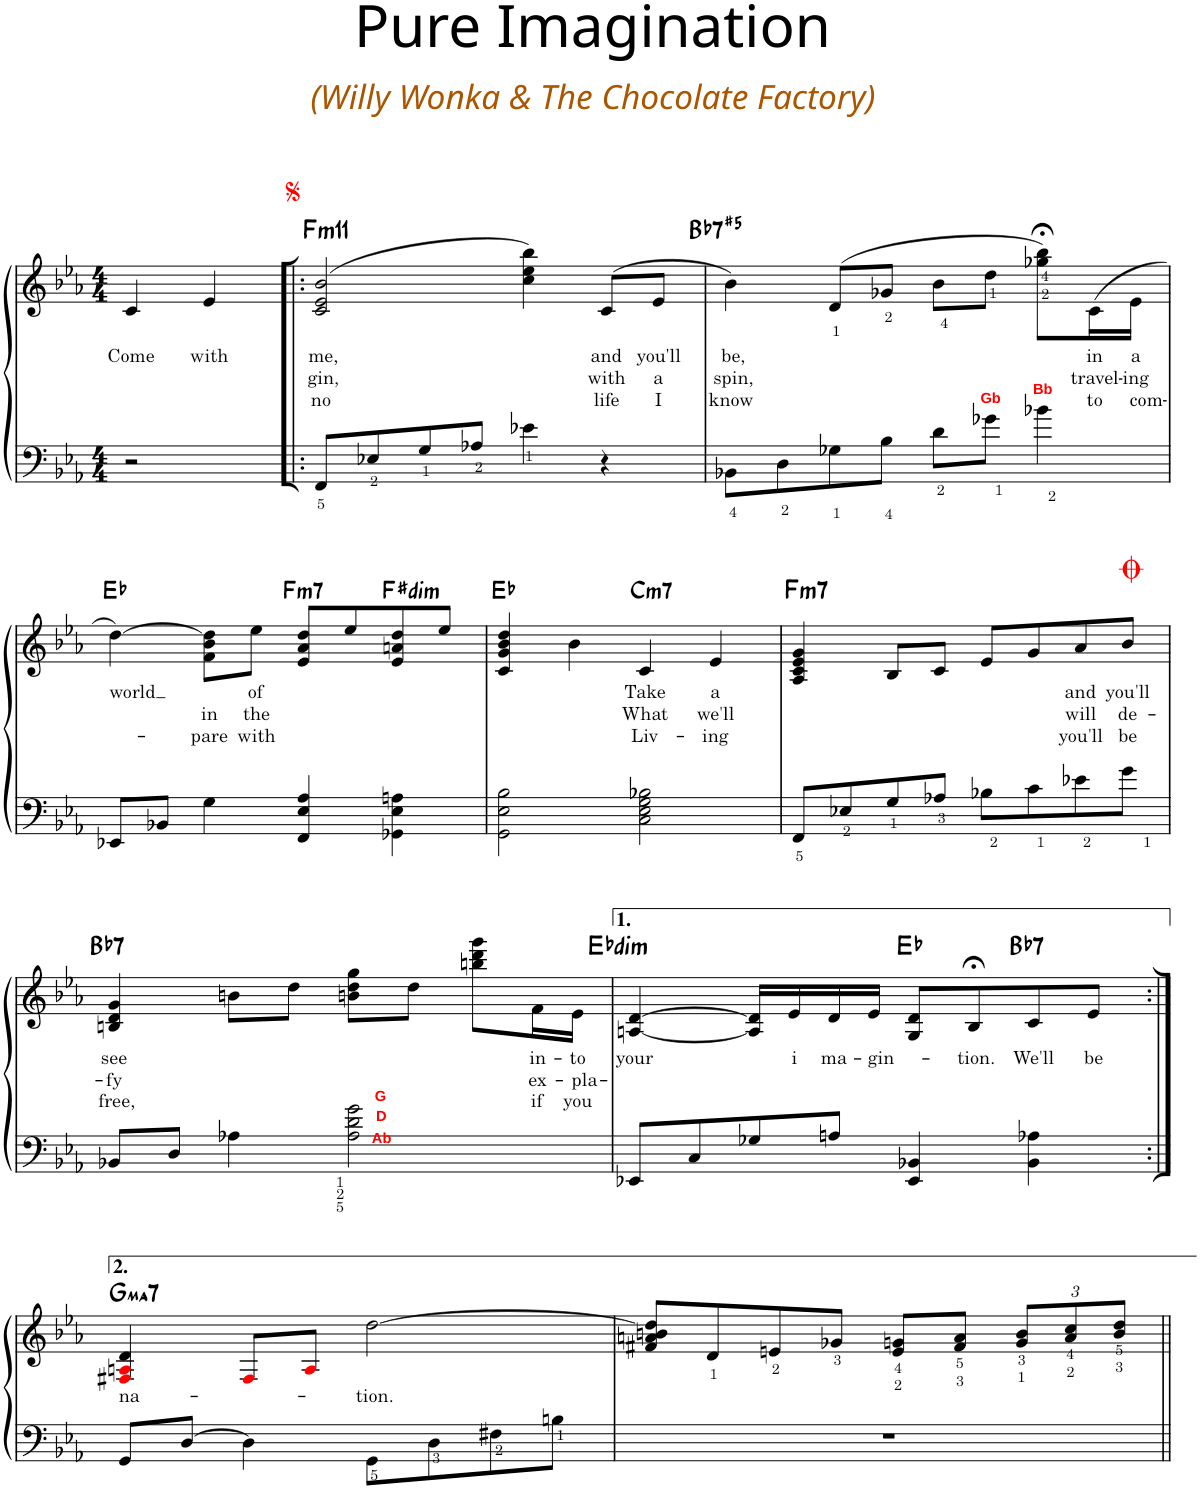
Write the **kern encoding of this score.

**kern	**kern	**text	**text	**text	**harte
*part1	*part1	*part1	*part1	*part1	*part1
*staff2	*staff1	*staff1	*staff1	*staff1	*
*I"P1	*	*	*	*	*
*clefF4	*clefG2	*	*	*	*
*k[b-e-a-]	*k[b-e-a-]	*	*	*	*
*M4/4	*M4/4	*	*	*	*
=1	=1	=1	=1	=1	=1
!	!	!LO:LY:b	!	!	!
2r	4c/	Come	.	.	.
!	!	!LO:LY:b	!	!	!
.	4e-/	with	.	.	.
=2!|:	=2!|:	=2!|:	=2!|:	=2!|:	=2!|:
!	!	!LO:LY:b	!LO:LY:b	!LO:LY:b	!LO:H:kt=m11
8FF/L	(2c/ 2e-/ 2b-/	me,	gin,	no	F:min9(11)
8E-X/	.	.	.	.	.
8G/	.	.	.	.	.
8A-X/J	.	.	.	.	.
4e-X\	4cc\ 4ee-\ 4bb-\)	.	.	.	.
!	!	!LO:LY:b	!LO:LY:b	!LO:LY:b	!
4r	(>8c/L	and	with	life	.
!	!	!LO:LY:b	!LO:LY:b	!LO:LY:b	!
.	8e-/J	you'll	a	I	.
=3	=3	=3	=3	=3	=3
!	!	!LO:LY:b	!LO:LY:b	!LO:LY:b	!LO:H:kt=7
8BB-X\L	4b-\)	be,	spin,	know	Bb:(3,#5,b7)
8D\	.	.	.	.	.
8G-X\	(>8d/L	.	.	.	.
8B-\J	8g-X/J	.	.	.	.
8d\L	8b-<\L	.	.	.	.
!LO:TX:a:B:color=#FF0000:t=Gb	!	!	!	!	!
8g-X\J	8dd\J	.	.	.	.
!LO:TX:a:B:color=#FF0000:t=Bb	!	!	!	!	!
4b-X\	8gg-X\;< 8bb-\;<L)	.	.	.	.
!	!	!LO:LY:b	!LO:LY:b	!LO:LY:b	!
.	(16c\L	in	travel-	-to	.
!	!	!LO:LY:b	!LO:LY:b	!LO:LY:b	!
.	16e-\JJ	a	ing	com-	.
!!LO:LB:g=z
=4	=4	=4	=4	=4	=4
!	!	!LO:LY:b	!	!	!
8EE-X/L	[4dd\)	-world	.	.	Eb:maj
8BB-X/J	.	.	.	.	.
!	!	!	!LO:LY:b	!LO:LY:b	!
4G\	8f\ 8b-\ 8dd\]L	.	in	pare	.
!	!	!LO:LY:b	!LO:LY:b	!LO:LY:b	!
.	8ee-\J	of	the	with	.
!	!	!	!	!	!LO:H:kt=m7
4FF/ 4E-/ 4A-/	8e-/ 8a-/ 8dd/L	.	.	.	F:min7
.	8ee-/	.	.	.	.
!	!	!	!	!	!LO:H:kt=dim
4GG-X\ 4E-\ 4An\	8e-/ 8an/ 8dd/	.	.	.	F#:dim
.	8ee-/J	.	.	.	.
=5	=5	=5	=5	=5	=5
2GG\ 2E-\ 2B-\	4c/ 4g/ 4b-/ 4dd/	.	.	.	Eb:maj
.	4b-\	.	.	.	.
!	!	!LO:LY:b	!LO:LY:b	!LO:LY:b	!LO:H:kt=m7
2C\ 2E-\ 2G\ 2B-X\	4c/	Take	What	Liv-	C:min7
!	!	!LO:LY:b	!LO:LY:b	!LO:LY:b	!
.	4e-/	-a	we'll	ing	.
=6	=6	=6	=6	=6	=6
!	!	!	!	!	!LO:H:kt=m7
8FF/L	4A-/ 4c/ 4e-/ 4g/	.	.	.	F:min7
8E-X/	.	.	.	.	.
8G/	8B-/L	.	.	.	.
8A-X/J	8c/J	.	.	.	.
8B-X\L	8e-/L	.	.	.	.
8c\	8g/	.	.	.	.
!	!	!LO:LY:b	!LO:LY:b	!LO:LY:b	!
8e-X\	8a-/	and	will	you'll	.
!	!	!LO:LY:b	!LO:LY:b	!LO:LY:b	!
8g\J	8b-/J	you'll	de-	-be	.
!!LO:LB:g=z
=7	=7	=7	=7	=7	=7
!	!	!LO:LY:b	!LO:LY:b	!LO:LY:b	!LO:H:kt=7
8BB-X/L	4Bn/ 4d/ 4g/	see	fy	free,	Bb:7
8D/J	.	.	.	.	.
4A-X\	8bn\L	.	.	.	.
.	8dd\J	.	.	.	.
!LO:TX:a:B:color=#FF0000:t=Ab	!	!	!	!	!
!LO:TX:a:B:color=#FF0000:t=D	!	!	!	!	!
!LO:TX:a:B:color=#FF0000:t=G	!	!	!	!	!
2A-\ 2d\ 2g\	8bn\ 8dd\ 8gg\L	.	.	.	.
.	8dd\J	.	.	.	.
.	8bbn\ 8ddd\ 8ggg\L	.	.	.	.
!	!	!LO:LY:b	!LO:LY:b	!LO:LY:b	!
.	16f\L	in-	-ex-	-if	.
!	!	!LO:LY:b	!LO:LY:b	!LO:LY:b	!
.	16e-\JJ	to	pla-	-you	.
=8	=8	=8	=8	=8	=8
!	!	!LO:LY:b	!	!	!LO:H:kt=dim
8EE-X/L	[4An/ [4d/	your	.	.	Eb:dim
8C/	.	.	.	.	.
8G-X/	16A/] 16d/]LL	.	.	.	.
!	!	!LO:LY:b	!	!	!
.	16e-/	i	.	.	.
!	!	!LO:LY:b	!	!	!
8An/J	16d/	ma-	.	.	.
!	!	!LO:LY:b	!	!	!
.	16e-/JJ	-gin-	.	.	.
4EE-/ 4BB-X/	8G/ 8d/L	.	.	.	Eb:maj
!	!	!LO:LY:b	!	!	!
.	8B-;</	-tion.	.	.	.
!	!	!LO:LY:b	!	!	!LO:H:kt=7
4BB-\ 4A-X\	8c/	We'll	.	.	Bb:7
!	!	!LO:LY:b	!	!	!
.	8e-/J	be	.	.	.
!!LO:LB:g=z
=9:|!	=9:|!	=9:|!	=9:|!	=9:|!	=9:|!
!	!	!LO:LY:b	!	!	!LO:H:kt=ma7
8GG/L	4F#Xi/ 4Ani/ 4d/	na-	.	.	G:maj7
[8D/J	.	.	.	.	.
4D\]	8F#i/L	.	.	.	.
.	8Ai/J	.	.	.	.
!	!	!LO:LY:b	!	!	!
8GG\L	[2dd\	-tion.	.	.	.
8D\	.	.	.	.	.
8F#X\	.	.	.	.	.
8Bn\J	.	.	.	.	.
=10	=10	=10	=10	=10	=10
1r	8f#X/ 8an/ 8bn/ 8dd/]L	.	.	.	.
.	8d/	.	.	.	.
.	8en/	.	.	.	.
.	8g-X/J	.	.	.	.
.	8e/ 8gn/L	.	.	.	.
.	8f#/ 8a/J	.	.	.	.
*	*Xbrackettup	*	*	*	*
.	12g/ 12b/L	.	.	.	.
.	12a/ 12cc/	.	.	.	.
.	12b/ 12dd/J	.	.	.	.
=||	=||	=||	=||	=||	=||
*-	*-	*-	*-	*-	*-
